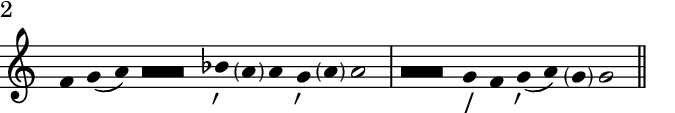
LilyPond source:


\include "norms.ly"

%
% Psalm Title
\markup {
    \fontsize #3 \bold { Psalm 72 }
    \hspace #2
    \fontsize #-1 \italic { Deus, judicium }
}

%
% Chant Line

\score {
  \new Staff \relative g'  {
        \cadenzaOn
        \stemOff 
        \tallParens
        f4 g (a) \longbar -2 bes_\markup{ \tick } \parenthesize a a g_\markup { \tick } \parenthesize a a2 \bar "|" 
        \longbar -2 g4_\markup { \bigslash } f g_\markup{ \tick } (a) \parenthesize g g2 \bar "||"
  }
}


